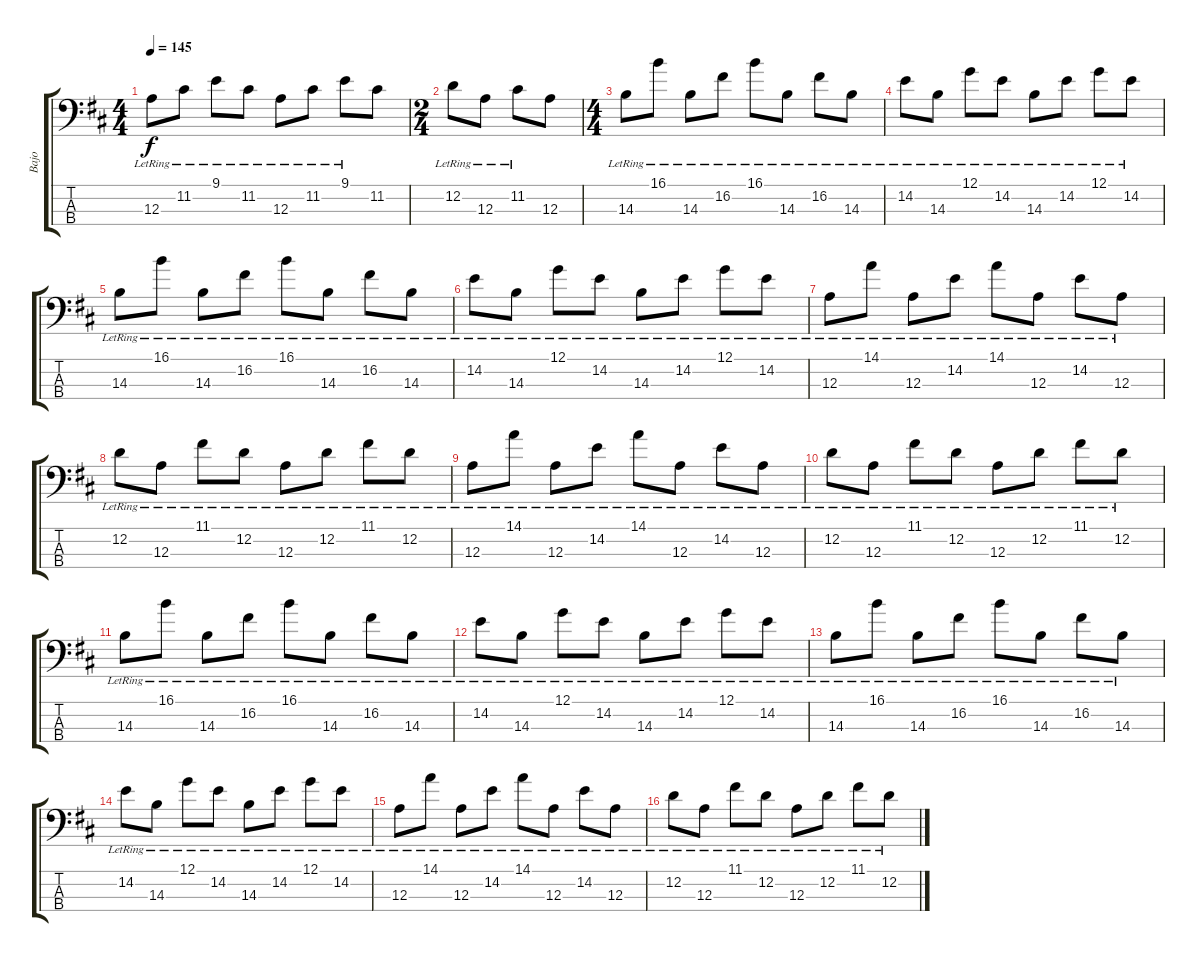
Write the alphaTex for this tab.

\track ("Bajo" "Bajo") {instrument electricbassfinger}
\staff {score tabs}
\tuning (G2 D2 A1 Eb1) {hide}
\ts (4 4)
\tempo 145
\clef f4
\ks d
12.3{lr}.8{dy f} 11.2{lr}.8 9.1{lr}.8 11.2{lr}.8 12.3{lr}.8 11.2{lr}.8 9.1{lr}.8 11.2.8 |
\ts (2 4)
12.2{lr}.8 12.3{lr}.8 11.2{lr}.8 12.3.8 |
\ts (4 4)
14.3{lr}.8{volume 16} 16.1{lr}.8 14.3{lr}.8 16.2{lr}.8 16.1{lr}.8 14.3{lr}.8 16.2{lr}.8 14.3{lr}.8 |
14.2{lr}.8 14.3{lr}.8 12.1{lr}.8 14.2{lr}.8 14.3{lr}.8 14.2{lr}.8 12.1{lr}.8 14.2{lr}.8 |
14.3{lr}.8 16.1{lr}.8 14.3{lr}.8 16.2{lr}.8 16.1{lr}.8 14.3{lr}.8 16.2{lr}.8 14.3{lr}.8 |
14.2{lr}.8 14.3{lr}.8 12.1{lr}.8 14.2{lr}.8 14.3{lr}.8 14.2{lr}.8 12.1{lr}.8 14.2{lr}.8 |
12.3{lr}.8 14.1{lr}.8 12.3{lr}.8 14.2{lr}.8 14.1{lr}.8 12.3{lr}.8 14.2{lr}.8 12.3{lr}.8 |
12.2{lr}.8 12.3{lr}.8 11.1{lr}.8 12.2{lr}.8 12.3{lr}.8 12.2{lr}.8 11.1{lr}.8 12.2{lr}.8 |
12.3{lr}.8 14.1{lr}.8 12.3{lr}.8 14.2{lr}.8 14.1{lr}.8 12.3{lr}.8 14.2{lr}.8 12.3{lr}.8 |
12.2{lr}.8 12.3{lr}.8 11.1{lr}.8 12.2{lr}.8 12.3{lr}.8 12.2{lr}.8 11.1{lr}.8 12.2{lr}.8 |
14.3{lr}.8 16.1{lr}.8 14.3{lr}.8 16.2{lr}.8 16.1{lr}.8 14.3{lr}.8 16.2{lr}.8 14.3{lr}.8 |
14.2{lr}.8 14.3{lr}.8 12.1{lr}.8 14.2{lr}.8 14.3{lr}.8 14.2{lr}.8 12.1{lr}.8 14.2{lr}.8 |
14.3{lr}.8 16.1{lr}.8 14.3{lr}.8 16.2{lr}.8 16.1{lr}.8 14.3{lr}.8 16.2{lr}.8 14.3{lr}.8 |
14.2{lr}.8 14.3{lr}.8 12.1{lr}.8 14.2{lr}.8 14.3{lr}.8 14.2{lr}.8 12.1{lr}.8 14.2{lr}.8 |
12.3{lr}.8 14.1{lr}.8 12.3{lr}.8 14.2{lr}.8 14.1{lr}.8 12.3{lr}.8 14.2{lr}.8 12.3{lr}.8 |
12.2{lr}.8 12.3{lr}.8 11.1{lr}.8 12.2{lr}.8 12.3{lr}.8 12.2{lr}.8 11.1{lr}.8 12.2{lr}.8
